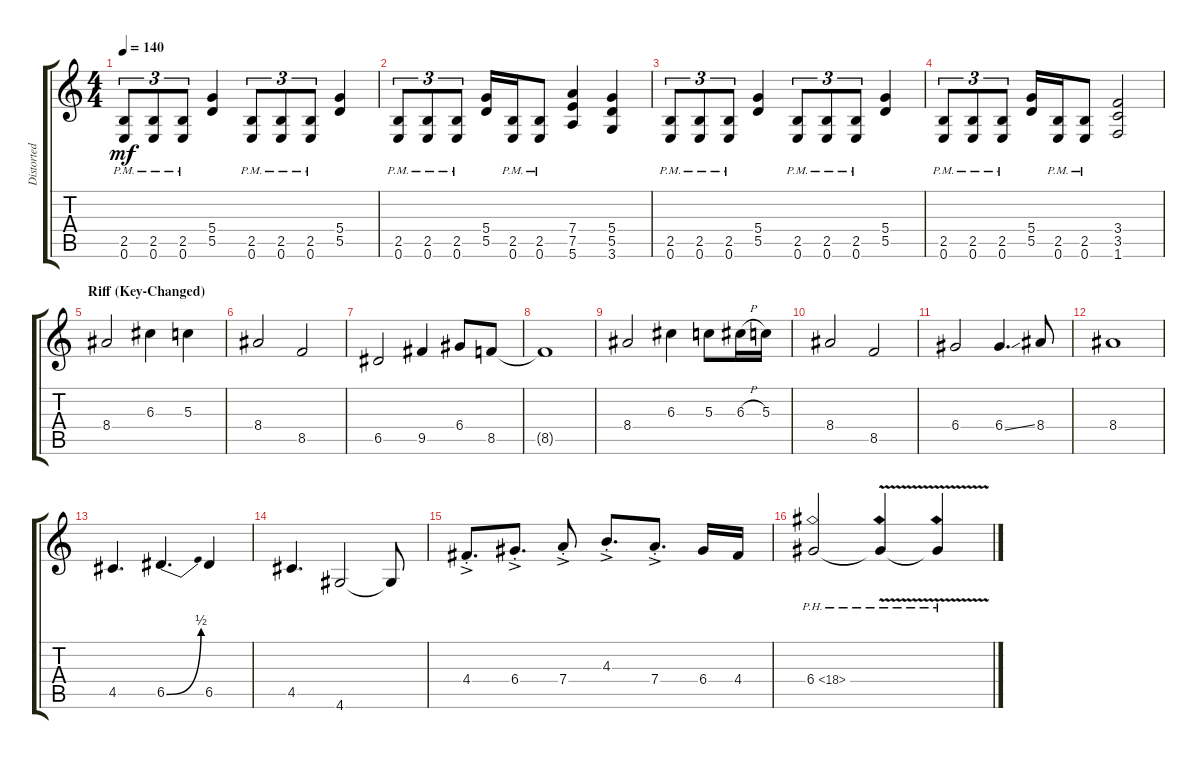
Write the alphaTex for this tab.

\track ("Distorted Lead" "Distorted ") {instrument distortionguitar}
\staff {score tabs}
\tuning (E4 B3 G3 D3 A2 E2) {hide}
\ts (4 4)
\tempo 140
\clef g2
\ks c
(2.5{pm} 0.6{pm}).8{tu (3 2) dy mf} (2.5{pm} 0.6{pm}).8{tu (3 2)} (2.5{pm} 0.6{pm}).8{tu (3 2)} (5.4 5.5).4 (2.5{pm} 0.6{pm}).8{tu (3 2)} (2.5{pm} 0.6{pm}).8{tu (3 2)} (2.5{pm} 0.6{pm}).8{tu (3 2)} (5.4 5.5).4 |
(2.5{pm} 0.6{pm}).8{tu (3 2)} (2.5{pm} 0.6{pm}).8{tu (3 2)} (2.5{pm} 0.6{pm}).8{tu (3 2)} (5.4 5.5).16 (2.5{pm} 0.6{pm}).16 (2.5{pm} 0.6{pm}).8 (7.4 7.5 5.6).4 (5.4 5.5 3.6).4 |
(2.5{pm} 0.6{pm}).8{tu (3 2)} (2.5{pm} 0.6{pm}).8{tu (3 2)} (2.5{pm} 0.6{pm}).8{tu (3 2)} (5.4 5.5).4 (2.5{pm} 0.6{pm}).8{tu (3 2)} (2.5{pm} 0.6{pm}).8{tu (3 2)} (2.5{pm} 0.6{pm}).8{tu (3 2)} (5.4 5.5).4 |
(2.5{pm} 0.6{pm}).8{tu (3 2)} (2.5{pm} 0.6{pm}).8{tu (3 2)} (2.5{pm} 0.6{pm}).8{tu (3 2)} (5.4 5.5).16 (2.5{pm} 0.6{pm}).16 (2.5{pm} 0.6{pm}).8 (3.4 3.5 1.6).2 |
\section ("" "Riff (Key-Changed)")
8.4.2 6.3.4 5.3.4 |
8.4.2 8.5.2 |
6.5.2 9.5.4 6.4.8 8.5.8 |
8.5{t}.1 |
8.4.2 6.3.4 5.3.8 6.3{h}.16 5.3.16 |
8.4.2 8.5.2 |
6.4.2 6.4{ss}.4{d} 8.4.8 |
8.4.1 |
4.5.4{d} 6.5{be (bend 0 0 60 2)}.4{d} 6.5.4 |
4.5.4{d} 4.6.2 4.6{t}.8 |
4.4{ac st}.8{d} 6.4{ac st}.8{d} 7.4{ac st}.8 4.3{ac st}.8{d} 7.4{ac st}.8{d} 6.4.16 4.4.16 |
6.4{ph 12}.2 6.4{ph 12 v t}.4 6.4{ph 12 t}.4
